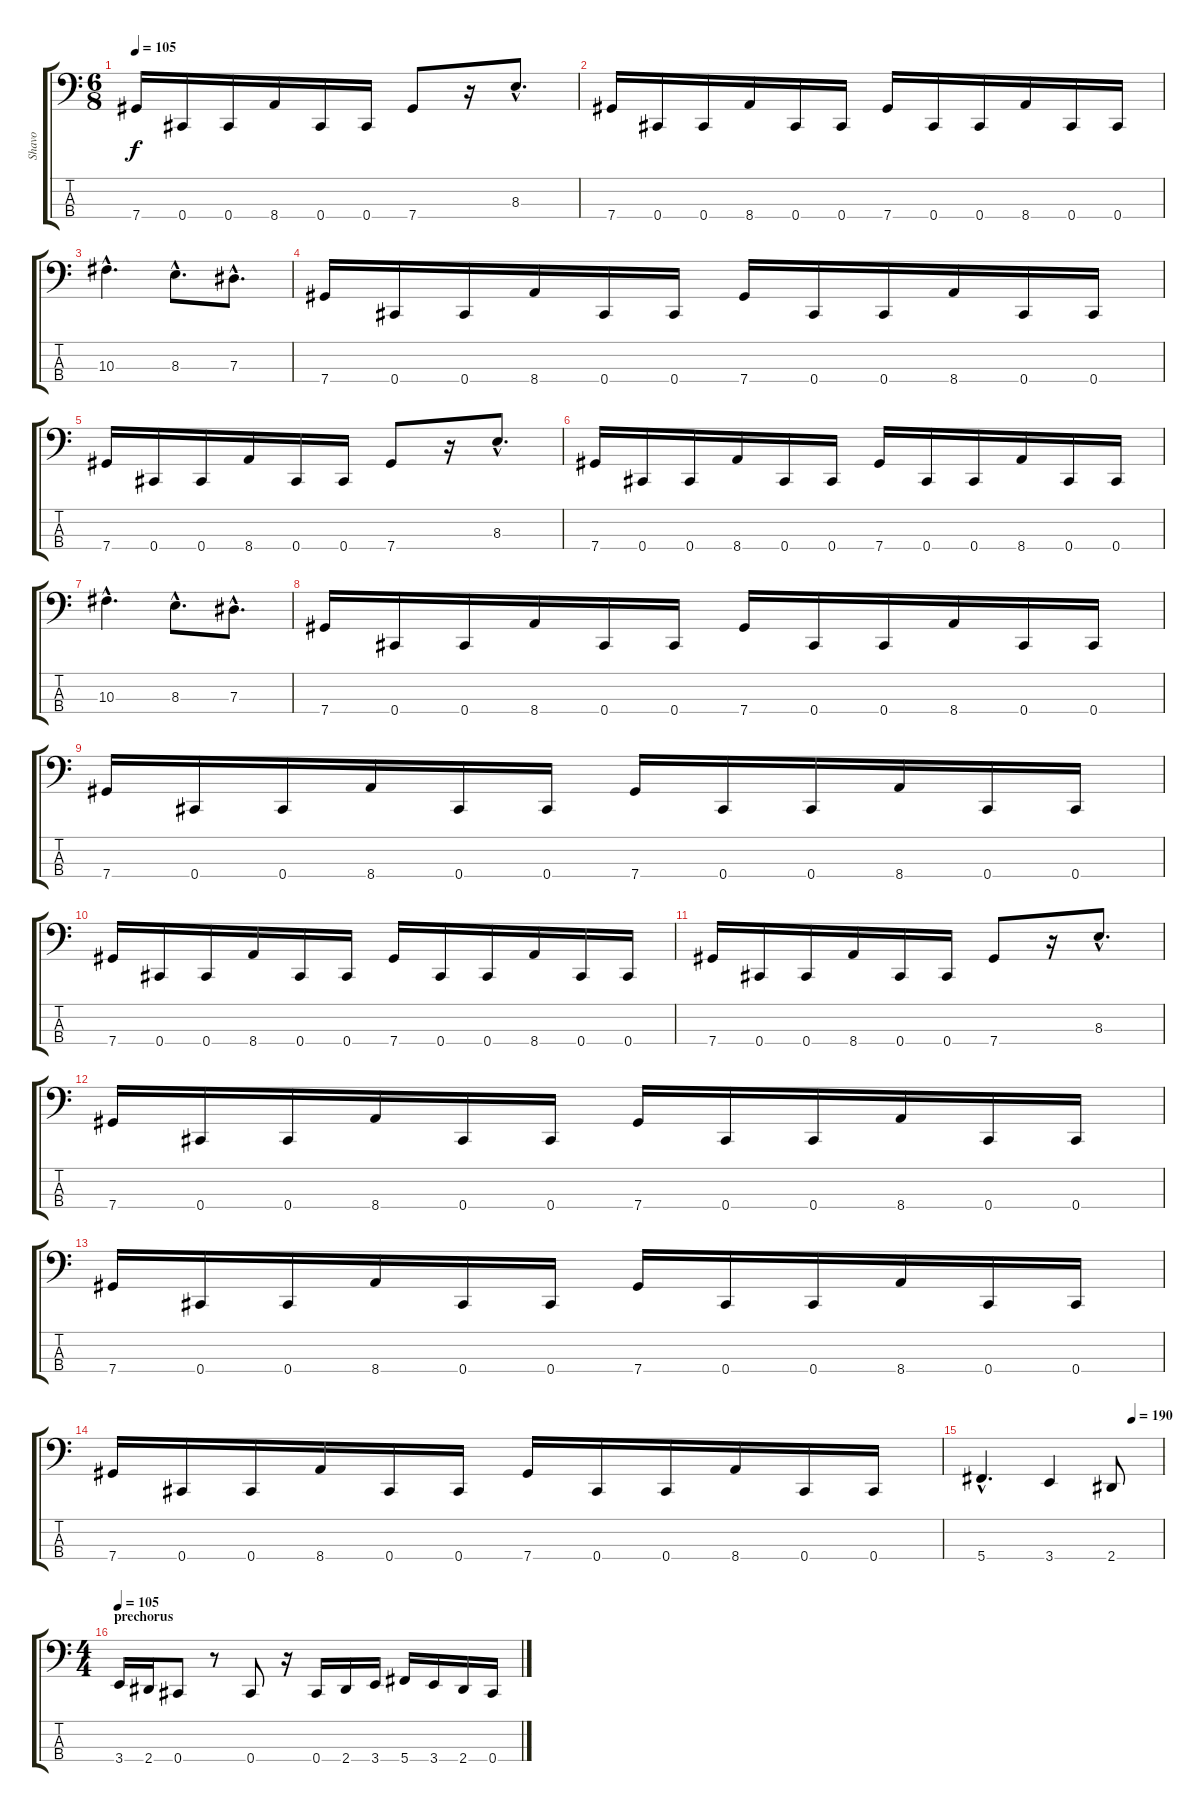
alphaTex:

\track ("Shavo" "Shavo") {instrument electricbasspick}
\staff {score tabs}
\tuning (Gb2 Db2 Ab1 Db1) {hide}
\ts (6 8)
\tempo 105
\clef f4
\ks c
7.4.16{dy f} 0.4.16 0.4.16 8.4.16 0.4.16 0.4.16 7.4.8 r.16 8.3{hac}.8{d} |
7.4.16 0.4.16 0.4.16 8.4.16 0.4.16 0.4.16 7.4.16 0.4.16 0.4.16 8.4.16 0.4.16 0.4.16 |
10.3{hac}.4{d} 8.3{hac}.8{d} 7.3{hac}.8{d} |
7.4.16 0.4.16 0.4.16 8.4.16 0.4.16 0.4.16 7.4.16 0.4.16 0.4.16 8.4.16 0.4.16 0.4.16 |
7.4.16 0.4.16 0.4.16 8.4.16 0.4.16 0.4.16 7.4.8 r.16 8.3{hac}.8{d} |
7.4.16 0.4.16 0.4.16 8.4.16 0.4.16 0.4.16 7.4.16 0.4.16 0.4.16 8.4.16 0.4.16 0.4.16 |
10.3{hac}.4{d} 8.3{hac}.8{d} 7.3{hac}.8{d} |
7.4.16 0.4.16 0.4.16 8.4.16 0.4.16 0.4.16 7.4.16 0.4.16 0.4.16 8.4.16 0.4.16 0.4.16 |
7.4.16 0.4.16 0.4.16 8.4.16 0.4.16 0.4.16 7.4.16 0.4.16 0.4.16 8.4.16 0.4.16 0.4.16 |
7.4.16 0.4.16 0.4.16 8.4.16 0.4.16 0.4.16 7.4.16 0.4.16 0.4.16 8.4.16 0.4.16 0.4.16 |
7.4.16 0.4.16 0.4.16 8.4.16 0.4.16 0.4.16 7.4.8 r.16 8.3{hac}.8{d} |
7.4.16 0.4.16 0.4.16 8.4.16 0.4.16 0.4.16 7.4.16 0.4.16 0.4.16 8.4.16 0.4.16 0.4.16 |
7.4.16 0.4.16 0.4.16 8.4.16 0.4.16 0.4.16 7.4.16 0.4.16 0.4.16 8.4.16 0.4.16 0.4.16 |
7.4.16 0.4.16 0.4.16 8.4.16 0.4.16 0.4.16 7.4.16 0.4.16 0.4.16 8.4.16 0.4.16 0.4.16 |
\tempo (190 0.8333333333333334)
5.4{hac}.4{d} 3.4.4 2.4.8 |
\ts (4 4)
\section ("" "prechorus")
\tempo 105
3.4.16 2.4.16 0.4.8 r.8 0.4.8 r.16 0.4.16 2.4.16 3.4.16 5.4.16 3.4.16 2.4.16 0.4.16
